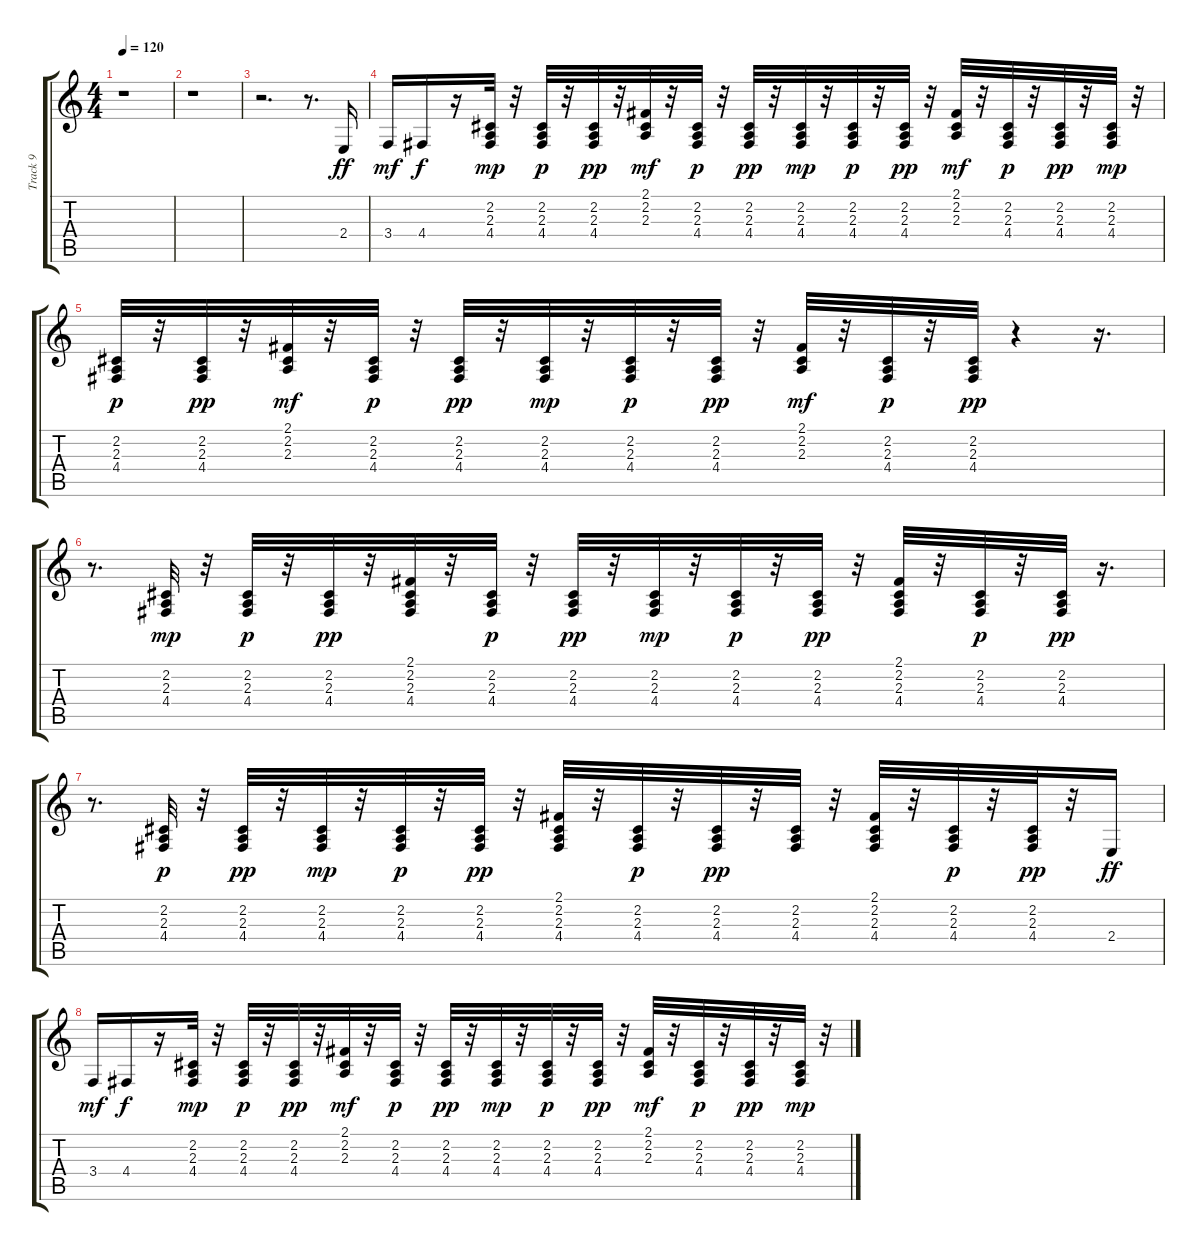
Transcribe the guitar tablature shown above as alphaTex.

\track ("Track 9" "Track 9") {instrument clavinet}
\staff {score tabs}
\tuning (E4 B3 G3 D3 A2 E2) {hide}
\ts (4 4)
\tempo 120
\clef g2
\ks c
r.1{dy ff} |
r.1 |
r.2{d} r.8{d} 2.4.16 |
3.4.16{dy mf} 4.4.16{dy f} r.16 (2.2 2.3 4.4).32{dy mp} r.32 (2.2 2.3 4.4).32{dy p} r.32 (2.2 2.3 4.4).32{dy pp} r.32 (2.1 2.2 2.3).32{dy mf} r.32 (2.2 2.3 4.4).32{dy p} r.32 (2.2 2.3 4.4).32{dy pp} r.32 (2.2 2.3 4.4).32{dy mp} r.32 (2.2 2.3 4.4).32{dy p} r.32 (2.2 2.3 4.4).32{dy pp} r.32 (2.1 2.2 2.3).32{dy mf} r.32 (2.2 2.3 4.4).32{dy p} r.32 (2.2 2.3 4.4).32{dy pp} r.32 (2.2 2.3 4.4).32{dy mp} r.32 |
(2.2 2.3 4.4).32{dy p} r.32 (2.2 2.3 4.4).32{dy pp} r.32 (2.1 2.2 2.3).32{dy mf} r.32 (2.2 2.3 4.4).32{dy p} r.32 (2.2 2.3 4.4).32{dy pp} r.32 (2.2 2.3 4.4).32{dy mp} r.32 (2.2 2.3 4.4).32{dy p} r.32 (2.2 2.3 4.4).32{dy pp} r.32 (2.1 2.2 2.3).32{dy mf} r.32 (2.2 2.3 4.4).32{dy p} r.32 (2.2 2.3 4.4).32{dy pp} r.4 r.16{d} |
r.8{d} (2.2 2.3 4.4).32{dy mp} r.32 (2.2 2.3 4.4).32{dy p} r.32 (2.2 2.3 4.4).32{dy pp} r.32 (2.1 2.2 2.3 4.4).32 r.32 (2.2 2.3 4.4).32{dy p} r.32 (2.2 2.3 4.4).32{dy pp} r.32 (2.2 2.3 4.4).32{dy mp} r.32 (2.2 2.3 4.4).32{dy p} r.32 (2.2 2.3 4.4).32{dy pp} r.32 (2.1 2.2 2.3 4.4).32 r.32 (2.2 2.3 4.4).32{dy p} r.32 (2.2 2.3 4.4).32{dy pp} r.16{d} |
r.8{d} (2.2 2.3 4.4).32{dy p} r.32 (2.2 2.3 4.4).32{dy pp} r.32 (2.2 2.3 4.4).32{dy mp} r.32 (2.2 2.3 4.4).32{dy p} r.32 (2.2 2.3 4.4).32{dy pp} r.32 (2.1 2.2 2.3 4.4).32 r.32 (2.2 2.3 4.4).32{dy p} r.32 (2.2 2.3 4.4).32{dy pp} r.32 (2.2 2.3 4.4).32 r.32 (2.1 2.2 2.3 4.4).32 r.32 (2.2 2.3 4.4).32{dy p} r.32 (2.2 2.3 4.4).32{dy pp} r.32 2.4.16{dy ff} |
3.4.16{dy mf} 4.4.16{dy f} r.16 (2.2 2.3 4.4).32{dy mp} r.32 (2.2 2.3 4.4).32{dy p} r.32 (2.2 2.3 4.4).32{dy pp} r.32 (2.1 2.2 2.3).32{dy mf} r.32 (2.2 2.3 4.4).32{dy p} r.32 (2.2 2.3 4.4).32{dy pp} r.32 (2.2 2.3 4.4).32{dy mp} r.32 (2.2 2.3 4.4).32{dy p} r.32 (2.2 2.3 4.4).32{dy pp} r.32 (2.1 2.2 2.3).32{dy mf} r.32 (2.2 2.3 4.4).32{dy p} r.32 (2.2 2.3 4.4).32{dy pp} r.32 (2.2 2.3 4.4).32{dy mp} r.32
